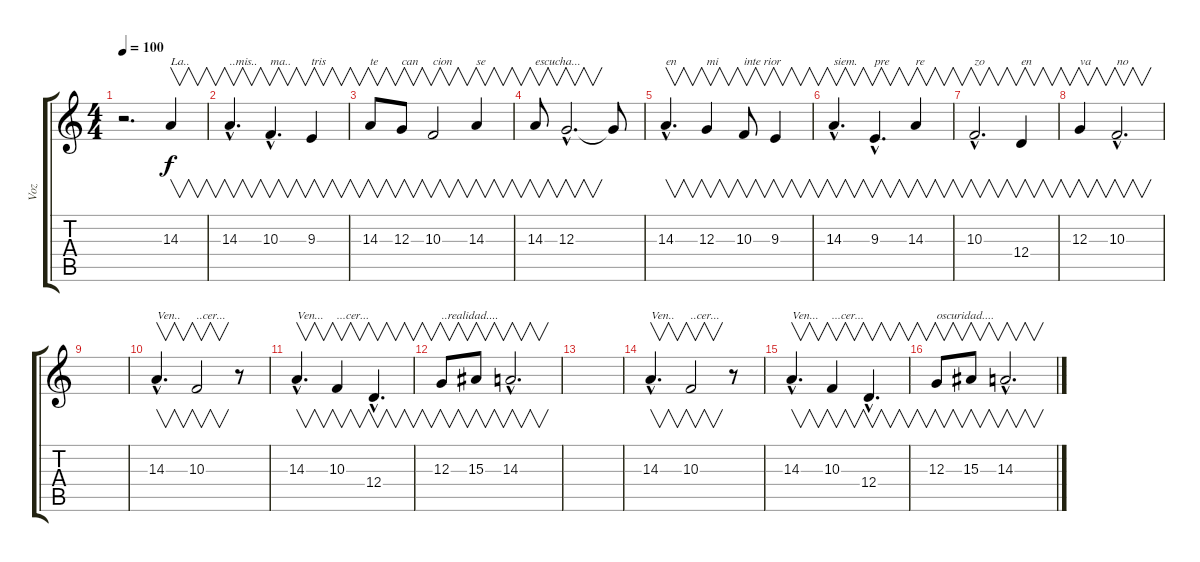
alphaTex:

\track ("Voz" "Voz") {instrument lead8bassandlead}
\staff {score tabs}
\tuning (E4 B3 G3 D3 A2 E2) {hide}
\ts (4 4)
\tempo 100
\clef g2
\ks c
r.2{d dy f} 14.3.4{v txt "La.."} |
14.3{hac}.4{v d txt "..mis.."} 10.3{hac}.4{v d txt "ma.."} 9.3.4{v txt "tris"} |
14.3.8{v txt "te"} 12.3.8{v txt "can"} 10.3.2{v txt "cion"} 14.3.4{v txt "se"} |
14.3.8{v txt "escucha..."} 12.3{hac}.2{v d} 12.3{t}.8 |
14.3{hac}.4{v d txt "en"} 12.3.4{v txt "mi"} 10.3.8{v txt "inte rior"} 9.3.4{v} |
14.3{hac}.4{v d txt "siem."} 9.3{hac}.4{v d txt "pre"} 14.3.4{v txt "re"} |
10.3{hac}.2{v d txt "zo"} 12.4.4{v txt "en"} |
12.3.4{v txt "va"} 10.3{hac}.2{v d txt "no"} |
|
14.3{hac}.4{v d txt "Ven.."} 10.3.2{v txt "..cer..."} r.8 |
14.3{hac}.4{v d txt "Ven..."} 10.3.4{v txt "...cer..."} 12.4{hac}.4{v d} |
12.3.8{v txt "..realidad...."} 15.3.8{v} 14.3{hac}.2{v d} |
|
14.3{hac}.4{v d txt "Ven.."} 10.3.2{v txt "..cer..."} r.8 |
14.3{hac}.4{v d txt "Ven..."} 10.3.4{v txt "...cer..."} 12.4{hac}.4{v d} |
12.3.8{v txt "oscuridad...."} 15.3.8{v} 14.3{hac}.2{v d}
